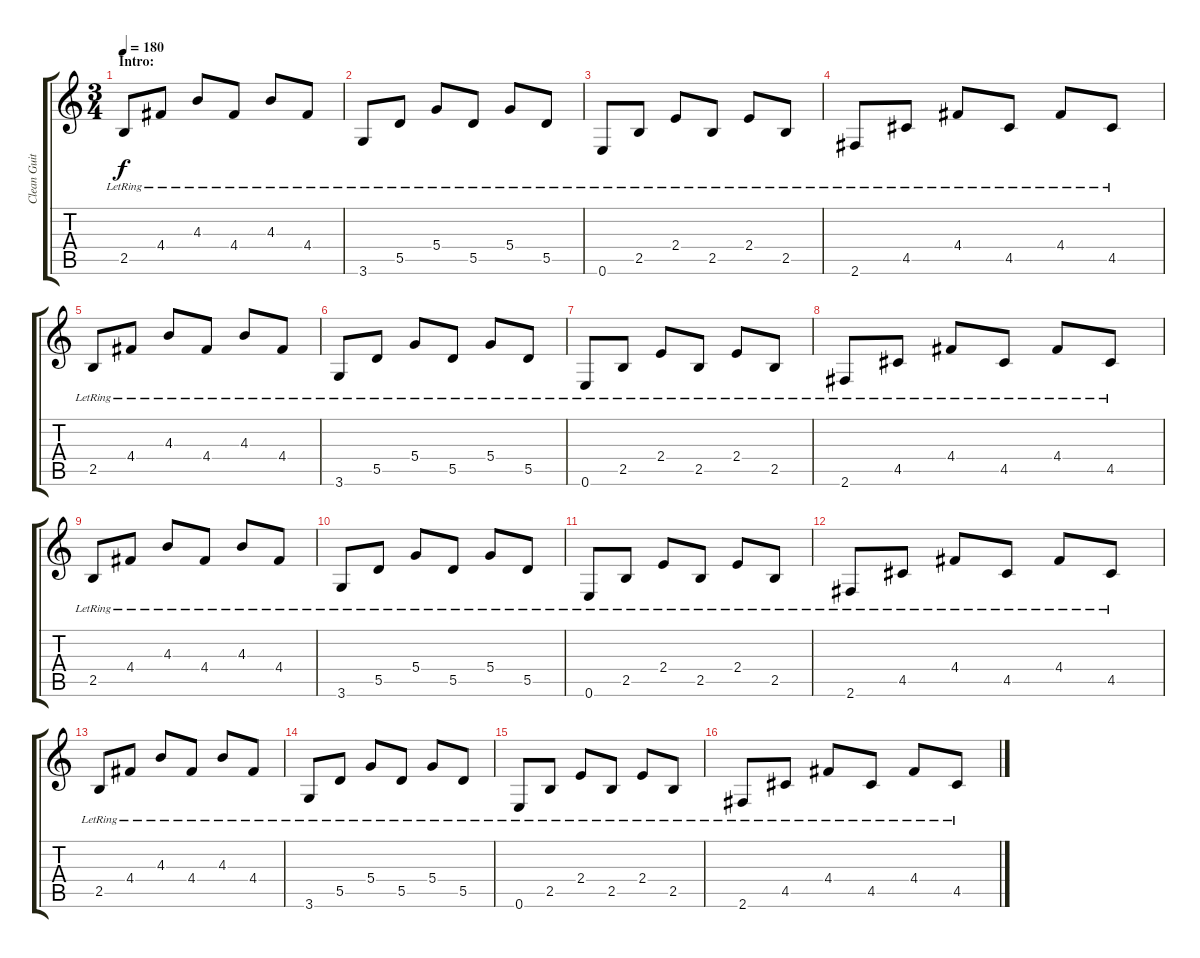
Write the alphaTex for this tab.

\track ("Clean Guitar" "Clean Guit") {instrument electricguitarclean}
\staff {score tabs}
\tuning (E4 B3 G3 D3 A2 E2) {hide}
\ts (3 4)
\section ("" "Intro:")
\tempo 180
\tempo 145
\tempo 180
\clef g2
\ks c
2.5{lr}.8{dy f instrument electricguitarclean} 4.4{lr}.8 4.3{lr}.8 4.4{lr}.8 4.3{lr}.8 4.4{lr}.8 |
3.6{lr}.8 5.5{lr}.8 5.4{lr}.8 5.5{lr}.8 5.4{lr}.8 5.5{lr}.8 |
0.6{lr}.8 2.5{lr}.8 2.4{lr}.8 2.5{lr}.8 2.4{lr}.8 2.5{lr}.8 |
2.6{lr}.8 4.5{lr}.8 4.4{lr}.8 4.5{lr}.8 4.4{lr}.8 4.5{lr}.8 |
2.5{lr}.8 4.4{lr}.8 4.3{lr}.8 4.4{lr}.8 4.3{lr}.8 4.4{lr}.8 |
3.6{lr}.8 5.5{lr}.8 5.4{lr}.8 5.5{lr}.8 5.4{lr}.8 5.5{lr}.8 |
0.6{lr}.8 2.5{lr}.8 2.4{lr}.8 2.5{lr}.8 2.4{lr}.8 2.5{lr}.8 |
2.6{lr}.8 4.5{lr}.8 4.4{lr}.8 4.5{lr}.8 4.4{lr}.8 4.5{lr}.8 |
2.5{lr}.8 4.4{lr}.8 4.3{lr}.8 4.4{lr}.8 4.3{lr}.8 4.4{lr}.8 |
3.6{lr}.8 5.5{lr}.8 5.4{lr}.8 5.5{lr}.8 5.4{lr}.8 5.5{lr}.8 |
0.6{lr}.8 2.5{lr}.8 2.4{lr}.8 2.5{lr}.8 2.4{lr}.8 2.5{lr}.8 |
2.6{lr}.8 4.5{lr}.8 4.4{lr}.8 4.5{lr}.8 4.4{lr}.8 4.5{lr}.8 |
2.5{lr}.8 4.4{lr}.8 4.3{lr}.8 4.4{lr}.8 4.3{lr}.8 4.4{lr}.8 |
3.6{lr}.8 5.5{lr}.8 5.4{lr}.8 5.5{lr}.8 5.4{lr}.8 5.5{lr}.8 |
0.6{lr}.8 2.5{lr}.8 2.4{lr}.8 2.5{lr}.8 2.4{lr}.8 2.5{lr}.8 |
2.6{lr}.8 4.5{lr}.8 4.4{lr}.8 4.5{lr}.8 4.4{lr}.8 4.5{lr}.8
